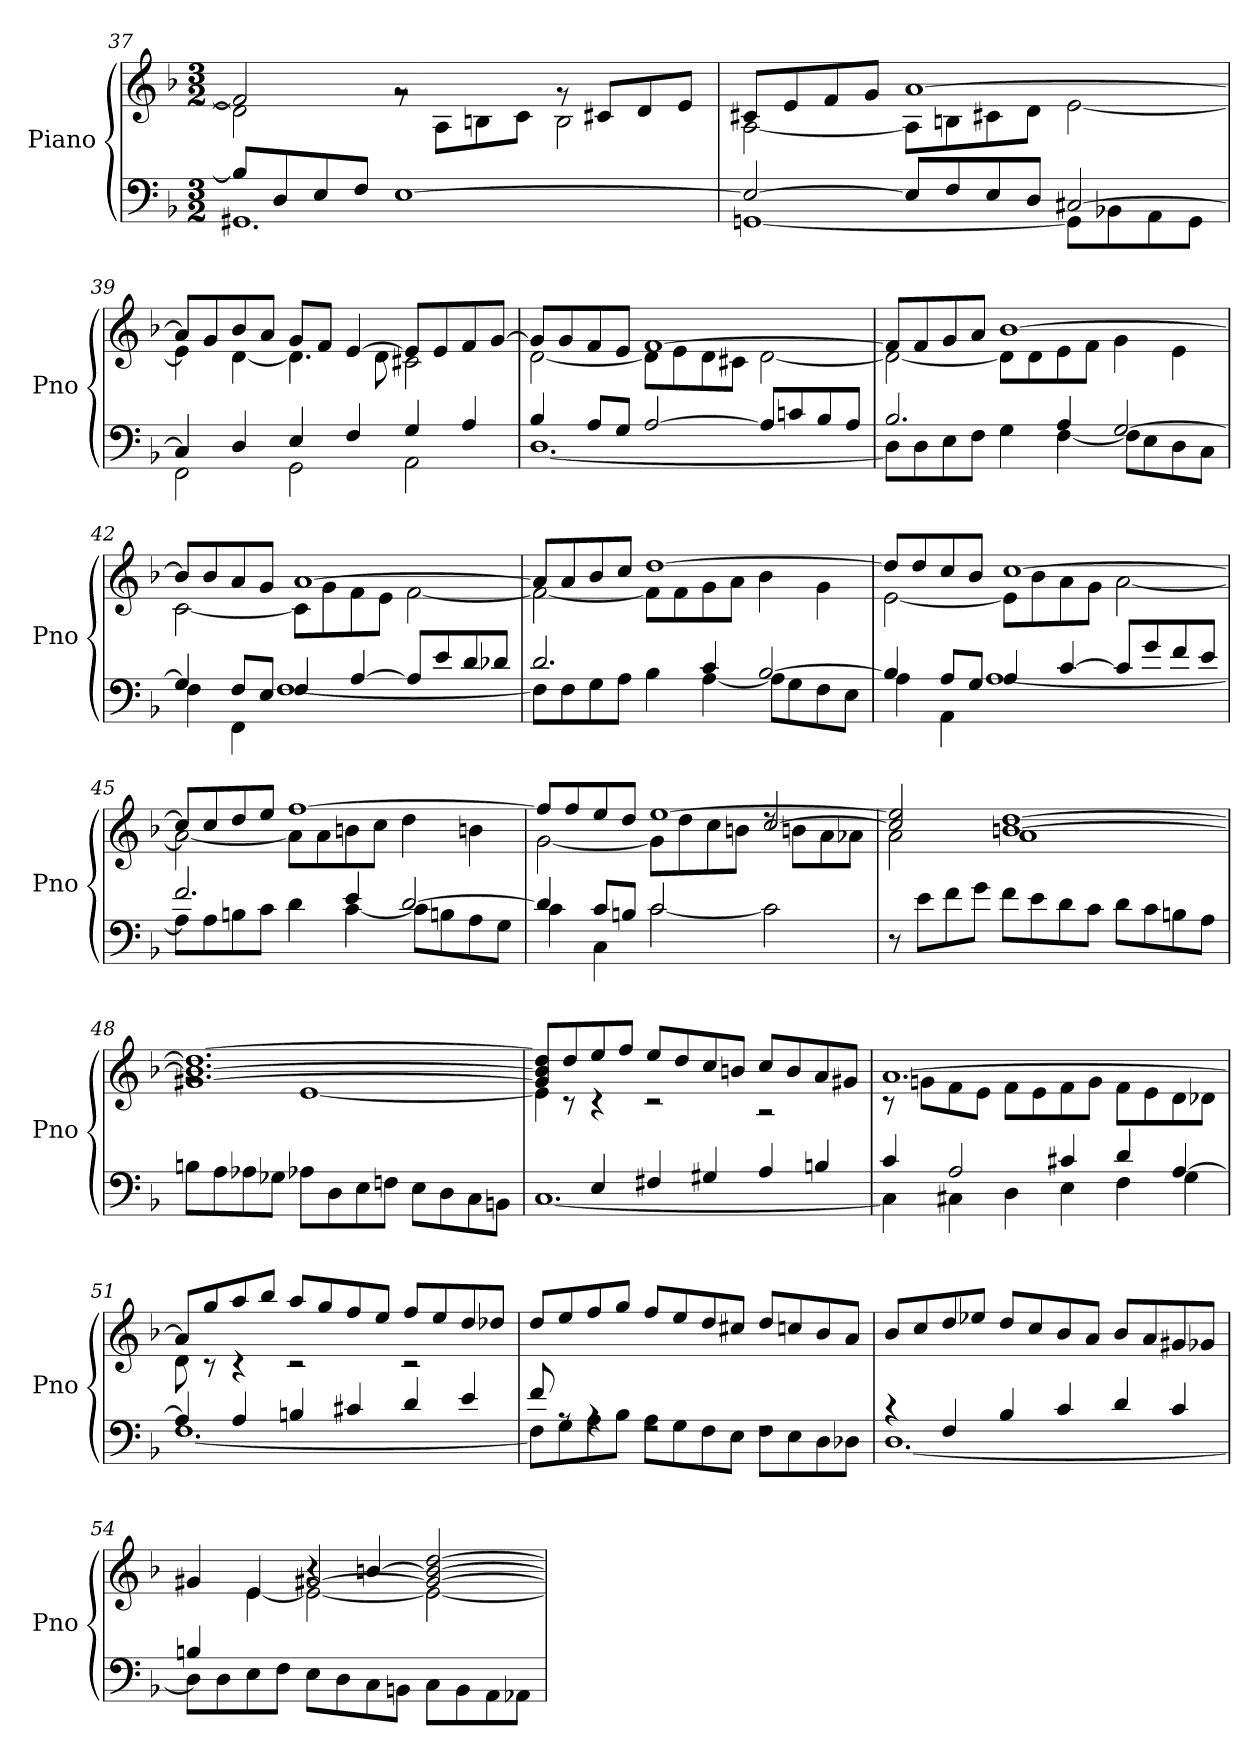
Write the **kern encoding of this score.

**kern	**kern
*part1	*part1
*staff2	*staff1
*I"Piano	*
*I'Pno	*
*clefF4	*clefG2
*k[b-]	*k[b-]
*M3/2	*M3/2
=37	=37
*^	*^
8B/L]	1.GG#X	2f/]	2d\]
8D/	.	.	.
8E/	.	.	.
8F/J	.	.	.
[1E	.	2rg	8rg
.	.	.	8A\L
.	.	.	8Bn\
.	.	.	8c\J
.	.	8rg	2B\
.	.	8c#X/L	.
.	.	8d/	.
.	.	8e/J	.
=38	=38	=38	=38
2E/_	[1GGn	8c#X/L	[2A\
.	.	8e/	.
.	.	8f/	.
.	.	8g/J	.
8E/L]	.	[1a	8A\L]
8F/	.	.	8Bn\
8E/	.	.	8c#X\
8D/J	.	.	8d\J
[2C#X/	8GG\L]	.	[2e\
.	8BB-X\	.	.
.	8AA\	.	.
.	8GG\J	.	.
!!LO:LB:g=z	!!
=39	=39	=39	=39
4C#/]	2FF\	8a/L]	4e\]
.	.	8g/	.
4D/	.	8b-/	[4d\
.	.	8a/J	.
4E/	2GG\	8g/L	4.d\]
.	.	8f/J	.
4F/	.	[4e/	.
.	.	.	8d\
4G/	2AA\	8e/L]	2c#X\
.	.	8e/	.
4A/	.	8f/	.
.	.	[8g/J	.
=40	=40	=40	=40
4B-/	[1.D	8g/L]	[2d\
.	.	8g/	.
8A/L	.	8f/	.
8G/J	.	8e/J	.
[2A/	.	[1f	8d\L]
.	.	.	8e\
.	.	.	8d\
.	.	.	8c#X\J
8A/L]	.	.	[2d\
8cn/	.	.	.
8B-/	.	.	.
8A/J	.	.	.
=41	=41	=41	=41
2.B-/	8D\L]	8f/L]	2d\_
.	8D\	8f/	.
.	8E\	8g/	.
.	8F\J	8a/J	.
.	4G\	[1b-	8d\L]
.	.	.	8d\
4A/	[4F\	.	8e\
.	.	.	8f\J
[2G/	8F\L]	.	4g\
.	8E\	.	.
.	8D\	.	4e\
.	8C\J	.	.
!!LO:LB:g=z	!!
=42	=42	=42	=42
4G/]	4F\	8b-/L]	[2c\
.	.	8b-/	.
8F/L	4FF\	8a/	.
8E/J	.	8g/J	.
4F/	[1F	[1a	8c\L]
.	.	.	8g\
[4A/	.	.	8f\
.	.	.	8e\J
8A/L]	.	.	[2f\
8e/	.	.	.
8d/	.	.	.
8d-Xi/J	.	.	.
=43	=43	=43	=43
2.d/	8F\L]	8a/L]	2f\_
.	8F\	8a/	.
.	8G\	8b-/	.
.	8A\J	8cc/J	.
.	4B-\	[1dd	8f\L]
.	.	.	8f\
4c/	[4A\	.	8g\
.	.	.	8a\J
[2B-/	8A\L]	.	4b-\
.	8G\	.	.
.	8F\	.	4g\
.	8E\J	.	.
=44	=44	=44	=44
4B-/]	4A\	8dd/L]	[2e\
.	.	8dd/	.
8A/L	4AA\	8cc/	.
8G/J	.	8b-/J	.
4A/	[1A	[1cc	8e\L]
.	.	.	8b-\
[4c/	.	.	8a\
.	.	.	8g\J
8c/L]	.	.	[2a\
8g/	.	.	.
8f/	.	.	.
8e/J	.	.	.
!!LO:LB:g=z	!!
=45	=45	=45	=45
2.f/	8A\L]	8cc/L]	2a\_
.	8A\	8cc/	.
.	8Bn\	8dd/	.
.	8c\J	8ee/J	.
.	4d\	[1ff	8a\L]
.	.	.	8a\
4e/	[4c\	.	8bn\
.	.	.	8cc\J
[2d/	8c\L]	.	4dd\
.	8Bn\	.	.
.	8A\	.	4bn\
.	8G\J	.	.
=46	=46	=46	=46
*	*^	*^	*^
1ryy	4d/]	4c\	8ff/L]	[2g\	1ryy	1ryy
.	.	.	8ff/	.	.	.
.	8c/L	4C\	8ee/	.	.	.
.	8Bn/J	.	8dd/J	.	.	.
.	[2c/	2c\	[1ee	8g\L]	.	.
.	.	.	.	8dd\	.	.
.	.	.	.	8cc\	.	.
.	.	.	.	8bn\J	.	.
2ryy	2c\]	2ryy	.	8rdd	[2cc/	2ryy
.	.	.	.	8bn\L	.	.
.	.	.	.	8a\	.	.
.	.	.	.	8a-Xi\J	.	.
*v	*v	*v	*	*	*	*
*	*	*v	*v	*v
=47	=47	=47
8r	2cc/] 2ee/]	2a\
8e\L	.	.
8f\	.	.
8g\J	.	.
8f\L	[1bn [1dd	1a
8e\	.	.
8d\	.	.
8c\J	.	.
8d\L	.	.
8c\	.	.
8Bn\	.	.
8A\J	.	.
!!LO:LB:g=z	!!
=48	=48	=48
8Bn\L	[1.g#X 1.b_ 1.dd_	2rg
8A\	.	.
8A-Xi\	.	.
8G-Xi\J	.	.
8A-Xi\L	.	[1e
8D\	.	.
8E\	.	.
8Fn\J	.	.
8E\L	.	.
8D\	.	.
8C\	.	.
8BBn\J	.	.
=49	=49	=49
*^	*^	*
*	*^	*	*	*^
8ryy	[1.C	4ryy	8g#/] 8b/] 8dd/]L	4e\]	8ryy	4ryy
8ryy	.	.	8dd/	.	8rc	.
1ryy	.	4E/	8ee/	4r	1ryy	1ryy
.	.	.	8ff/J	.	.	.
.	.	4F#X/	8ee/L	2r	.	.
.	.	.	8dd/	.	.	.
.	.	4G#X/	8cc/	.	.	.
.	.	.	8bn/J	.	.	.
.	.	4A/	8cc/L	2r	.	.
.	.	.	8b/	.	.	.
4ryy	.	4Bn/	8a/	.	4ryy	4ryy
.	.	.	8g#X/J	.	.	.
*	*v	*v	*	*	*	*
*	*	*	*v	*v	*v
=50	=50	=50	=50
4c/	4C\]	[1.a	8r
.	.	.	8gn\L
2A/	4C#X\	.	8f\
.	.	.	8e\J
.	4D\	.	8f\L
.	.	.	8e\
4c#X/	4E\	.	8f\
.	.	.	8g\J
4d/	4F\	.	8f\L
.	.	.	8e\
[4A/	4G\	.	8d\
.	.	.	8d-Xi\J
!!LO:LB:g=z	!!
=51	=51	=51	=51
4A/]	[1.F	8a/L]	8d\
.	.	8gg/	8r
4A/	.	8aa/	4r
.	.	8bb-/J	.
4Bn/	.	8aa/L	2r
.	.	8gg/	.
4c#X/	.	8ff/	.
.	.	8ee/J	.
4d/	.	8ff/L	2r
.	.	8ee/	.
4e/	.	8dd/	.
.	.	8dd-Xi/J	.
*	*	*v	*v
=52	=52	=52
8f/	8F\L]	8dd/L
8rA	8G\	8ee/
4rA	8A\	8ff/
.	8B-\J	8gg/J
2rF	8A\L	8ff/L
.	8G\	8ee/
.	8F\	8dd/
.	8E\J	8cc#X/J
2rF	8F\L	8dd/L
.	8E\	8ccn/
.	8D\	8b-/
.	8D-Xi\J	8a/J
=53	=53	=53
4r	[1.D	8b-/L
.	.	8cc/
4F/	.	8dd/
.	.	8ee-X/J
4B-/	.	8dd/L
.	.	8cc/
4c/	.	8b-/
.	.	8a/J
4d/	.	8b-/L
.	.	8a/
4c/	.	8g#X/
.	.	8g-Xi/J
!!LO:PB:g=z
=54	=54	=54
*^	*	*^
*	*	*^	*	*^
*	*	*	*	*	*	*^
4ryy	2ryy	4Bn/	8D\L]	4g#X/	4ryy	2ryy	2ryy
.	.	.	8D\	.	.	.	.
1ryy	.	4ryy	8E\	4e/	[4e\	.	.
.	.	.	8F\J	.	.	.	.
.	2ryy	8E\L	1ryy	[2g#X/	2e\_	4r	1ryy
.	.	8D\	.	.	.	.	.
.	.	8C\	.	.	.	[4bn/	.
.	.	8BBn\J	.	.	.	.	.
.	2ryy	8C\L	.	2g#/_ 2b/_ [2dd/	2e\_	2ryy	.
.	.	8BB\	.	.	.	.	.
4ryy	.	8AA\	.	.	.	.	.
.	.	8AA-Xi\J	.	.	.	.	.
*v	*v	*v	*v	*	*	*	*
*	*v	*v	*v	*v
=	=
*-	*-
